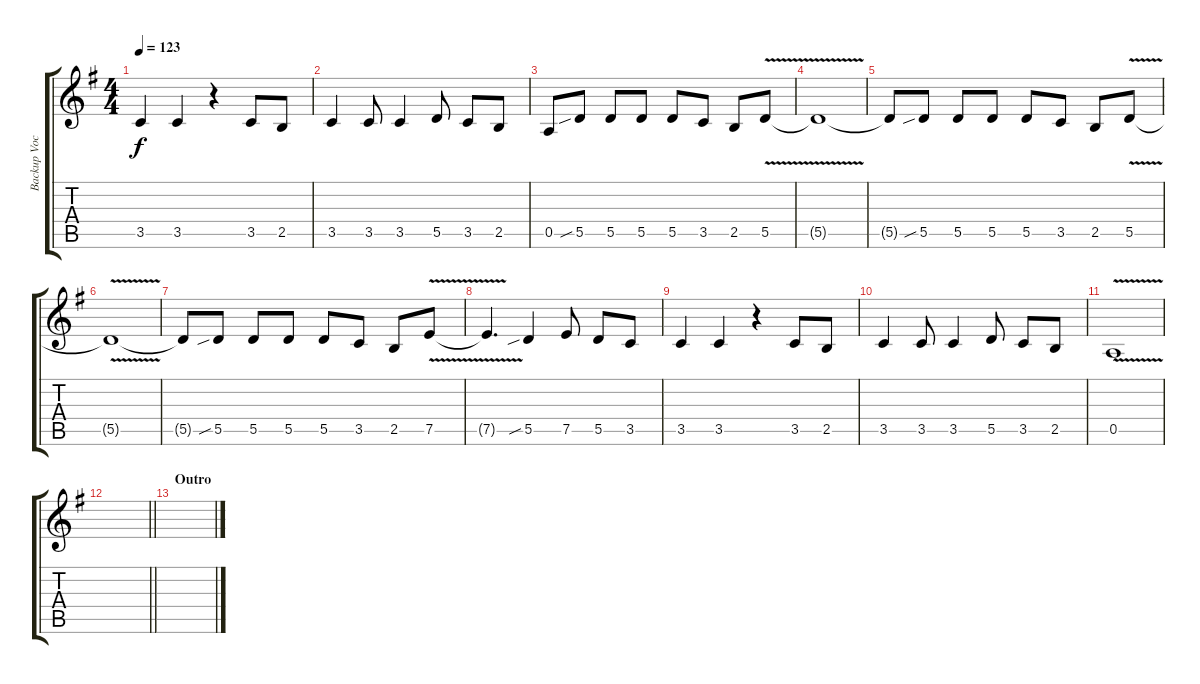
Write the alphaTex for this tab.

\track ("Backup Vocals" "Backup Voc") {instrument overdrivenguitar}
\staff {score tabs}
\tuning (E4 B3 G3 D3 A2 E2) {hide}
\ts (4 4)
\tempo 123
\clef g2
\ks g
3.5.4{dy f} 3.5.4 r.4 3.5.8 2.5.8 |
3.5.4 3.5.8 3.5.4 5.5.8 3.5.8 2.5.8 |
0.5.8 5.5{sib}.8 5.5.8 5.5.8 5.5.8 3.5.8 2.5.8 5.5{v}.8 |
5.5{t}.1 |
5.5{t}.8 5.5{sib}.8 5.5.8 5.5.8 5.5.8 3.5.8 2.5.8 5.5{v}.8 |
5.5{t}.1 |
5.5{t}.8 5.5{sib}.8 5.5.8 5.5.8 5.5.8 3.5.8 2.5.8 7.5{v}.8 |
7.5{t}.4{d} 5.5{sib}.4 7.5.8 5.5.8 3.5.8 |
3.5.4 3.5.4 r.4 3.5.8 2.5.8 |
3.5.4 3.5.8 3.5.4 5.5.8 3.5.8 2.5.8 |
0.5{v}.1 |
\barLineRight lightlight
|
\section ("" "Outro")
